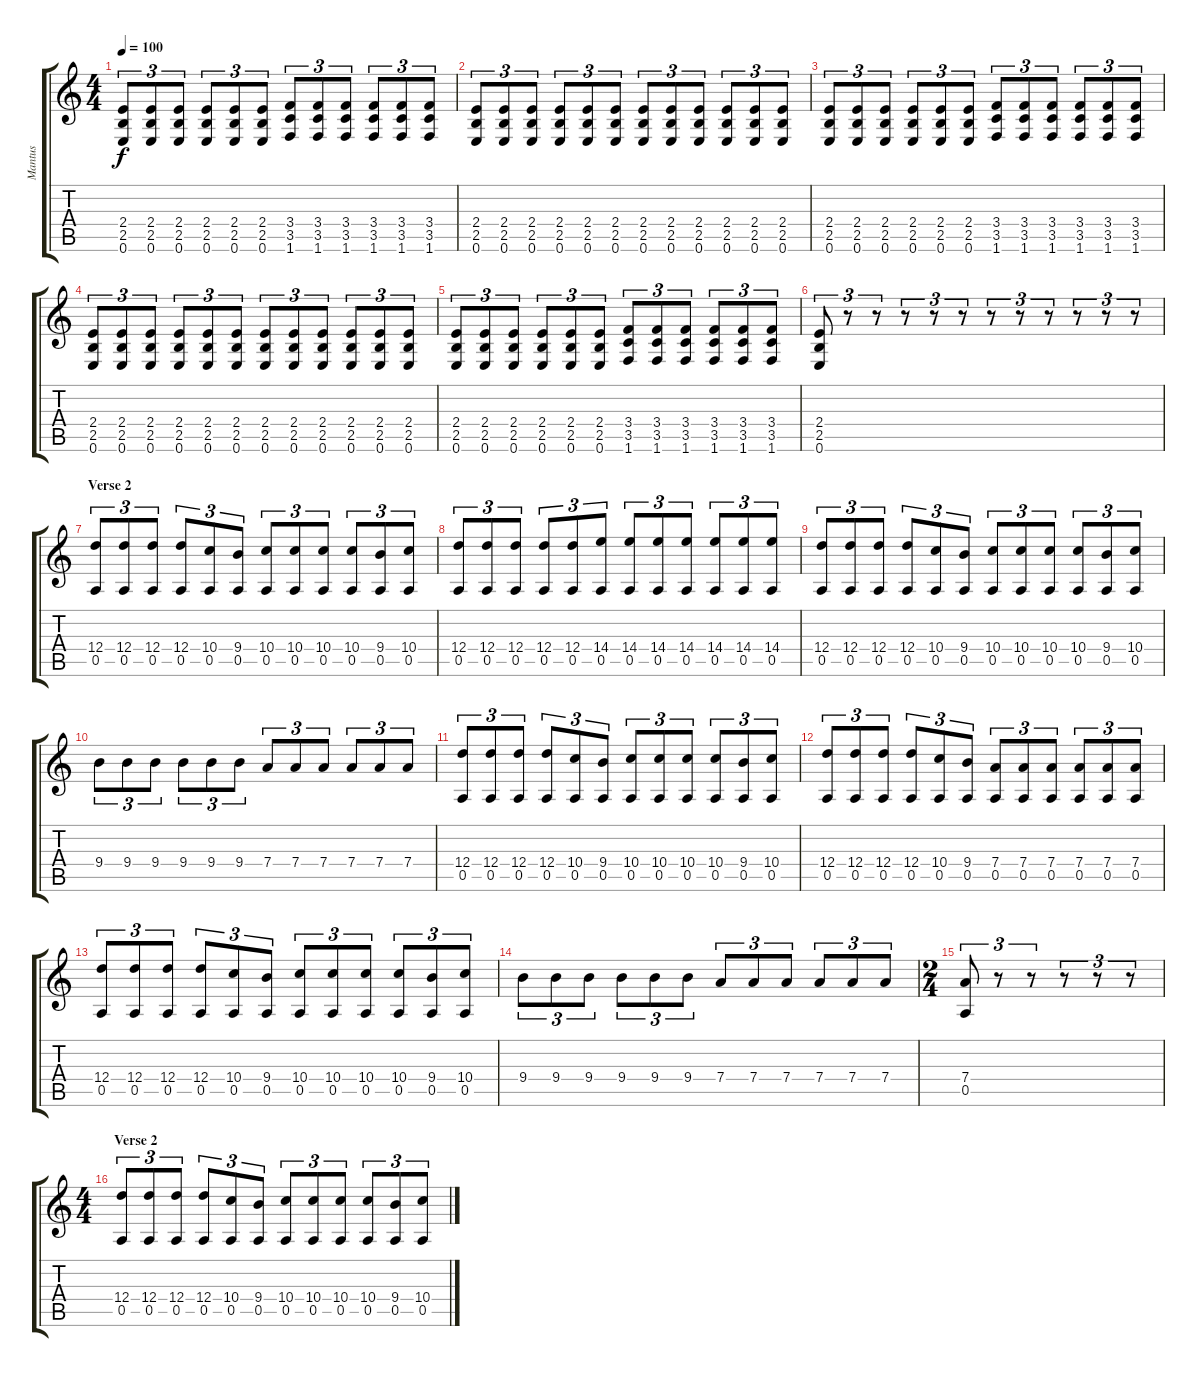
\track ("Mantus" "Mantus") {instrument distortionguitar}
\staff {score tabs}
\tuning (E4 B3 G3 D3 A2 E2) {hide}
\ts (4 4)
\tempo 100
\clef g2
\ks c
(2.4 2.5 0.6).8{tu (3 2) dy f} (2.4 2.5 0.6).8{tu (3 2)} (2.4 2.5 0.6).8{tu (3 2)} (2.4 2.5 0.6).8{tu (3 2)} (2.4 2.5 0.6).8{tu (3 2)} (2.4 2.5 0.6).8{tu (3 2)} (3.4 3.5 1.6).8{tu (3 2)} (3.4 3.5 1.6).8{tu (3 2)} (3.4 3.5 1.6).8{tu (3 2)} (3.4 3.5 1.6).8{tu (3 2)} (3.4 3.5 1.6).8{tu (3 2)} (3.4 3.5 1.6).8{tu (3 2)} |
(2.4 2.5 0.6).8{tu (3 2)} (2.4 2.5 0.6).8{tu (3 2)} (2.4 2.5 0.6).8{tu (3 2)} (2.4 2.5 0.6).8{tu (3 2)} (2.4 2.5 0.6).8{tu (3 2)} (2.4 2.5 0.6).8{tu (3 2)} (2.4 2.5 0.6).8{tu (3 2)} (2.4 2.5 0.6).8{tu (3 2)} (2.4 2.5 0.6).8{tu (3 2)} (2.4 2.5 0.6).8{tu (3 2)} (2.4 2.5 0.6).8{tu (3 2)} (2.4 2.5 0.6).8{tu (3 2)} |
(2.4 2.5 0.6).8{tu (3 2)} (2.4 2.5 0.6).8{tu (3 2)} (2.4 2.5 0.6).8{tu (3 2)} (2.4 2.5 0.6).8{tu (3 2)} (2.4 2.5 0.6).8{tu (3 2)} (2.4 2.5 0.6).8{tu (3 2)} (3.4 3.5 1.6).8{tu (3 2)} (3.4 3.5 1.6).8{tu (3 2)} (3.4 3.5 1.6).8{tu (3 2)} (3.4 3.5 1.6).8{tu (3 2)} (3.4 3.5 1.6).8{tu (3 2)} (3.4 3.5 1.6).8{tu (3 2)} |
(2.4 2.5 0.6).8{tu (3 2)} (2.4 2.5 0.6).8{tu (3 2)} (2.4 2.5 0.6).8{tu (3 2)} (2.4 2.5 0.6).8{tu (3 2)} (2.4 2.5 0.6).8{tu (3 2)} (2.4 2.5 0.6).8{tu (3 2)} (2.4 2.5 0.6).8{tu (3 2)} (2.4 2.5 0.6).8{tu (3 2)} (2.4 2.5 0.6).8{tu (3 2)} (2.4 2.5 0.6).8{tu (3 2)} (2.4 2.5 0.6).8{tu (3 2)} (2.4 2.5 0.6).8{tu (3 2)} |
(2.4 2.5 0.6).8{tu (3 2)} (2.4 2.5 0.6).8{tu (3 2)} (2.4 2.5 0.6).8{tu (3 2)} (2.4 2.5 0.6).8{tu (3 2)} (2.4 2.5 0.6).8{tu (3 2)} (2.4 2.5 0.6).8{tu (3 2)} (3.4 3.5 1.6).8{tu (3 2)} (3.4 3.5 1.6).8{tu (3 2)} (3.4 3.5 1.6).8{tu (3 2)} (3.4 3.5 1.6).8{tu (3 2)} (3.4 3.5 1.6).8{tu (3 2)} (3.4 3.5 1.6).8{tu (3 2)} |
(2.4 2.5 0.6).8{tu (3 2)} r.8{tu (3 2)} r.8{tu (3 2)} r.8{tu (3 2)} r.8{tu (3 2)} r.8{tu (3 2)} r.8{tu (3 2)} r.8{tu (3 2)} r.8{tu (3 2)} r.8{tu (3 2)} r.8{tu (3 2)} r.8{tu (3 2)} |
\section ("" "Verse 2")
(12.4 0.5).8{tu (3 2)} (12.4 0.5).8{tu (3 2)} (12.4 0.5).8{tu (3 2)} (12.4 0.5).8{tu (3 2)} (10.4 0.5).8{tu (3 2)} (9.4 0.5).8{tu (3 2)} (10.4 0.5).8{tu (3 2)} (10.4 0.5).8{tu (3 2)} (10.4 0.5).8{tu (3 2)} (10.4 0.5).8{tu (3 2)} (9.4 0.5).8{tu (3 2)} (10.4 0.5).8{tu (3 2)} |
(12.4 0.5).8{tu (3 2)} (12.4 0.5).8{tu (3 2)} (12.4 0.5).8{tu (3 2)} (12.4 0.5).8{tu (3 2)} (12.4 0.5).8{tu (3 2)} (14.4 0.5).8{tu (3 2)} (14.4 0.5).8{tu (3 2)} (14.4 0.5).8{tu (3 2)} (14.4 0.5).8{tu (3 2)} (14.4 0.5).8{tu (3 2)} (14.4 0.5).8{tu (3 2)} (14.4 0.5).8{tu (3 2)} |
(12.4 0.5).8{tu (3 2)} (12.4 0.5).8{tu (3 2)} (12.4 0.5).8{tu (3 2)} (12.4 0.5).8{tu (3 2)} (10.4 0.5).8{tu (3 2)} (9.4 0.5).8{tu (3 2)} (10.4 0.5).8{tu (3 2)} (10.4 0.5).8{tu (3 2)} (10.4 0.5).8{tu (3 2)} (10.4 0.5).8{tu (3 2)} (9.4 0.5).8{tu (3 2)} (10.4 0.5).8{tu (3 2)} |
9.4.8{tu (3 2)} 9.4.8{tu (3 2)} 9.4.8{tu (3 2)} 9.4.8{tu (3 2)} 9.4.8{tu (3 2)} 9.4.8{tu (3 2)} 7.4.8{tu (3 2)} 7.4.8{tu (3 2)} 7.4.8{tu (3 2)} 7.4.8{tu (3 2)} 7.4.8{tu (3 2)} 7.4.8{tu (3 2)} |
(12.4 0.5).8{tu (3 2)} (12.4 0.5).8{tu (3 2)} (12.4 0.5).8{tu (3 2)} (12.4 0.5).8{tu (3 2)} (10.4 0.5).8{tu (3 2)} (9.4 0.5).8{tu (3 2)} (10.4 0.5).8{tu (3 2)} (10.4 0.5).8{tu (3 2)} (10.4 0.5).8{tu (3 2)} (10.4 0.5).8{tu (3 2)} (9.4 0.5).8{tu (3 2)} (10.4 0.5).8{tu (3 2)} |
(12.4 0.5).8{tu (3 2)} (12.4 0.5).8{tu (3 2)} (12.4 0.5).8{tu (3 2)} (12.4 0.5).8{tu (3 2)} (10.4 0.5).8{tu (3 2)} (9.4 0.5).8{tu (3 2)} (7.4 0.5).8{tu (3 2)} (7.4 0.5).8{tu (3 2)} (7.4 0.5).8{tu (3 2)} (7.4 0.5).8{tu (3 2)} (7.4 0.5).8{tu (3 2)} (7.4 0.5).8{tu (3 2)} |
(12.4 0.5).8{tu (3 2)} (12.4 0.5).8{tu (3 2)} (12.4 0.5).8{tu (3 2)} (12.4 0.5).8{tu (3 2)} (10.4 0.5).8{tu (3 2)} (9.4 0.5).8{tu (3 2)} (10.4 0.5).8{tu (3 2)} (10.4 0.5).8{tu (3 2)} (10.4 0.5).8{tu (3 2)} (10.4 0.5).8{tu (3 2)} (9.4 0.5).8{tu (3 2)} (10.4 0.5).8{tu (3 2)} |
9.4.8{tu (3 2)} 9.4.8{tu (3 2)} 9.4.8{tu (3 2)} 9.4.8{tu (3 2)} 9.4.8{tu (3 2)} 9.4.8{tu (3 2)} 7.4.8{tu (3 2)} 7.4.8{tu (3 2)} 7.4.8{tu (3 2)} 7.4.8{tu (3 2)} 7.4.8{tu (3 2)} 7.4.8{tu (3 2)} |
\ts (2 4)
(7.4 0.5).8{tu (3 2)} r.8{tu (3 2)} r.8{tu (3 2)} r.8{tu (3 2)} r.8{tu (3 2)} r.8{tu (3 2)} |
\ts (4 4)
\section ("" "Verse 2")
(12.4 0.5).8{tu (3 2)} (12.4 0.5).8{tu (3 2)} (12.4 0.5).8{tu (3 2)} (12.4 0.5).8{tu (3 2)} (10.4 0.5).8{tu (3 2)} (9.4 0.5).8{tu (3 2)} (10.4 0.5).8{tu (3 2)} (10.4 0.5).8{tu (3 2)} (10.4 0.5).8{tu (3 2)} (10.4 0.5).8{tu (3 2)} (9.4 0.5).8{tu (3 2)} (10.4 0.5).8{tu (3 2)}
